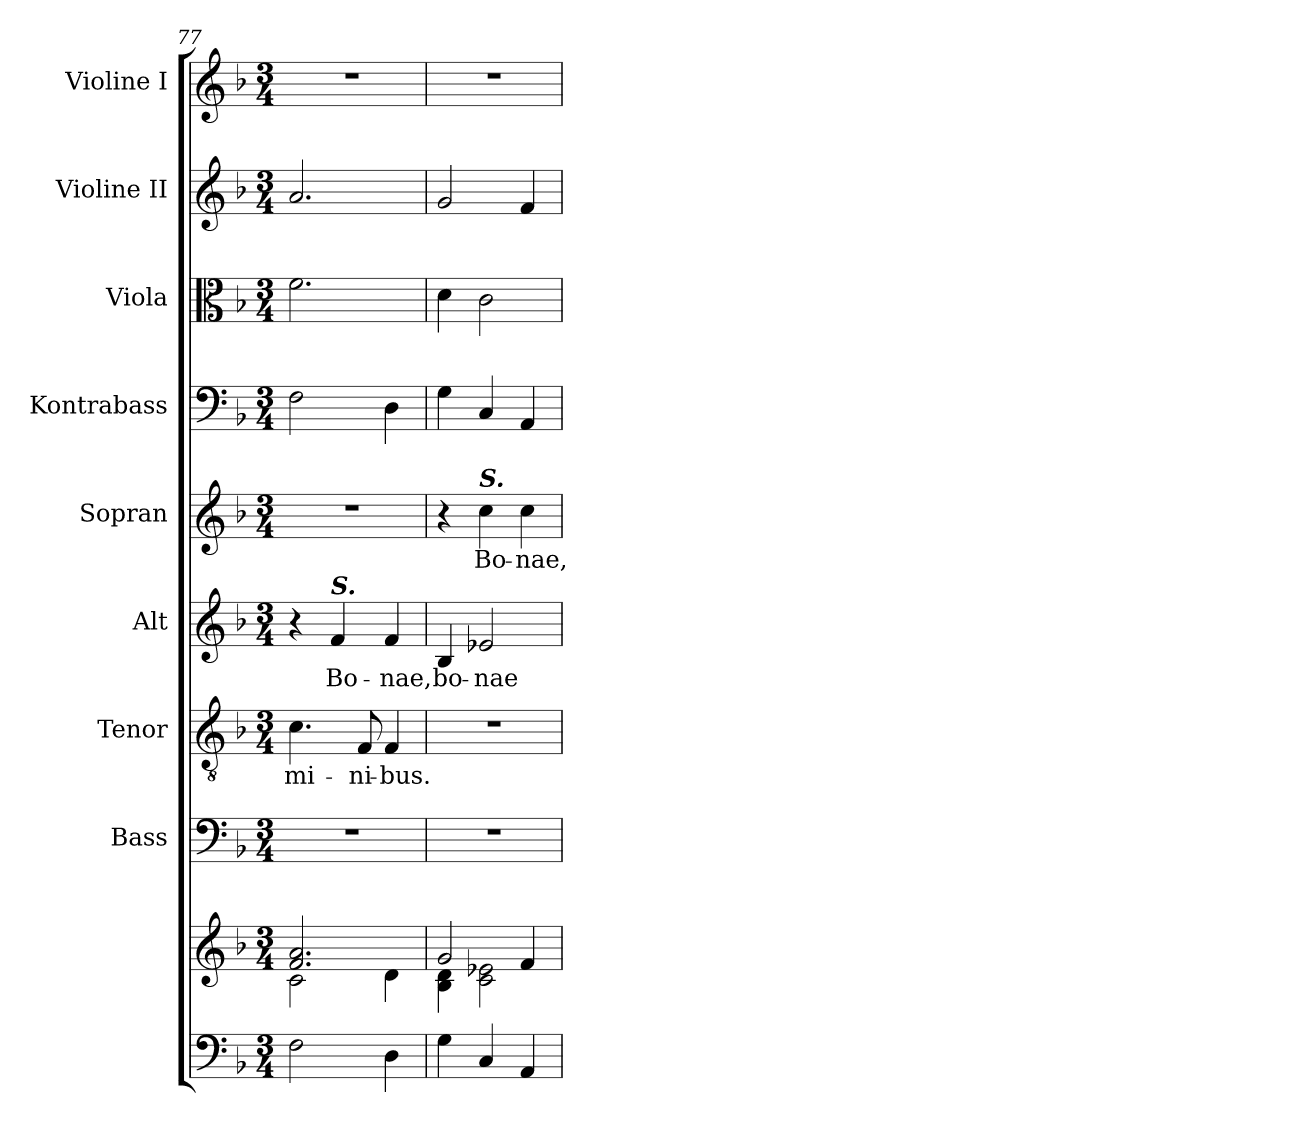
**kern	**kern	**kern	**kern	**text	**kern	**text	**kern	**text	**kern	**kern	**kern	**kern
*part9	*part9	*part8	*part7	*part7	*part6	*part6	*part5	*part5	*part4	*part3	*part2	*part1
*staff10	*staff9	*staff8	*staff7	*staff7	*staff6	*staff6	*staff5	*staff5	*staff4	*staff3	*staff2	*staff1
*	*	*I"Bass	*I"Tenor	*	*I"Alt	*	*I"Sopran	*	*I"Kontrabass	*I"Viola	*I"Violine II	*I"Violine I
*	*	*I'B.	*I'T.	*	*I'A.	*	*I'S.	*	*I'Kb.	*I'Vla.	*I'Vl. II	*I'Vl. I
*clefF4	*clefG2	*clefF4	*clefGv2	*	*clefG2	*	*clefG2	*	*clefF4	*clefC3	*clefG2	*clefG2
*	*	*	*	*	*	*	*	*	*ITrd7c12	*	*	*
*k[b-]	*k[b-]	*k[b-]	*k[b-]	*	*k[b-]	*	*k[b-]	*	*k[b-]	*k[b-]	*k[b-]	*k[b-]
*F:	*F:	*F:	*F:	*	*F:	*	*F:	*	*F:	*F:	*F:	*F:
*M3/4	*M3/4	*M3/4	*M3/4	*	*M3/4	*	*M3/4	*	*M3/4	*M3/4	*M3/4	*M3/4
=77	=77	=77	=77	=77	=77	=77	=77	=77	=77	=77	=77	=77
*	*^	*	*	*	*	*	*	*	*	*	*	*
!	!	!	!	!	!LO:LY:b	!	!	!	!	!	!	!	!
2F\	2.f/ 2.a/	2c\	2.r	4.c\	-mi-	4r	.	2.r	.	2FF\	2.f\	2.a/	2.r
!	!	!	!	!	!	!LO:TX:a:Bi:t=S.	!	!	!	!	!	!	!
!	!	!	!	!	!	!	!LO:LY:b	!	!	!	!	!	!
.	.	.	.	.	.	4f/	Bo-	.	.	.	.	.	.
!	!	!	!	!	!LO:LY:b	!	!	!	!	!	!	!	!
.	.	.	.	8F/	-ni-	.	.	.	.	.	.	.	.
!	!	!	!	!	!LO:LY:b	!	!LO:LY:b	!	!	!	!	!	!
4D\	.	4d\	.	4F/	-bus.	4f/	-nae,	.	.	4DD\	.	.	.
=78	=78	=78	=78	=78	=78	=78	=78	=78	=78	=78	=78	=78	=78
!	!	!	!	!	!	!	!LO:LY:b	!	!	!	!	!	!
4G\	2g/	4B-\ 4d\	2.r	2.r	.	4B-/	bo-	4r	.	4GG\	4d\	2g/	2.r
!	!	!	!	!	!	!	!	!LO:TX:a:Bi:t=S.	!	!	!	!	!
!	!	!	!	!	!	!	!LO:LY:b	!	!LO:LY:b	!	!	!	!
4C/	.	2c\ 2e-X\	.	.	.	2e-X/	-nae	4cc\	Bo-	4CC/	2c\	.	.
!	!	!	!	!	!	!	!	!	!LO:LY:b	!	!	!	!
4AA/	4f/	.	.	.	.	.	.	4cc\	-nae,	4AAA/	.	4f/	.
*	*v	*v	*	*	*	*	*	*	*	*	*	*	*
=	=	=	=	=	=	=	=	=	=	=	=	=
*-	*-	*-	*-	*-	*-	*-	*-	*-	*-	*-	*-	*-
